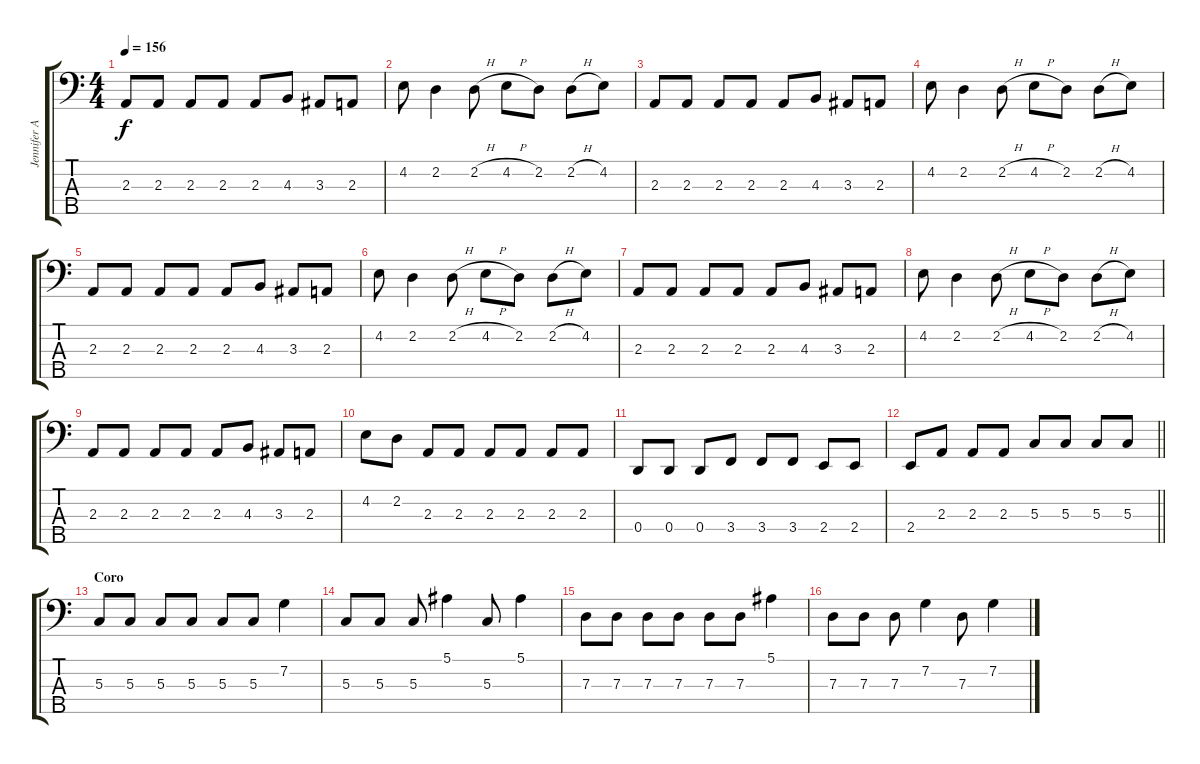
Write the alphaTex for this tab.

\track ("Jennifer Arroyo" "Jennifer A") {instrument electricbassfinger}
\staff {score tabs}
\tuning (F2 C2 G1 D1 A0) {hide}
\ts (4 4)
\tempo 156
\clef f4
\ks c
2.3.8{dy f} 2.3.8 2.3.8 2.3.8 2.3.8 4.3.8 3.3.8 2.3.8 |
4.2.8 2.2.4 2.2{h}.8 4.2{h}.8 2.2.8 2.2{h}.8 4.2.8 |
2.3.8 2.3.8 2.3.8 2.3.8 2.3.8 4.3.8 3.3.8 2.3.8 |
4.2.8 2.2.4 2.2{h}.8 4.2{h}.8 2.2.8 2.2{h}.8 4.2.8 |
2.3.8 2.3.8 2.3.8 2.3.8 2.3.8 4.3.8 3.3.8 2.3.8 |
4.2.8 2.2.4 2.2{h}.8 4.2{h}.8 2.2.8 2.2{h}.8 4.2.8 |
2.3.8 2.3.8 2.3.8 2.3.8 2.3.8 4.3.8 3.3.8 2.3.8 |
4.2.8 2.2.4 2.2{h}.8 4.2{h}.8 2.2.8 2.2{h}.8 4.2.8 |
2.3.8 2.3.8 2.3.8 2.3.8 2.3.8 4.3.8 3.3.8 2.3.8 |
4.2.8 2.2.8 2.3.8 2.3.8 2.3.8 2.3.8 2.3.8 2.3.8 |
0.4.8 0.4.8 0.4.8 3.4.8 3.4.8 3.4.8 2.4.8 2.4.8 |
\barLineRight lightlight
2.4.8 2.3.8 2.3.8 2.3.8 5.3.8 5.3.8 5.3.8 5.3.8 |
\section ("" "Coro")
5.3.8 5.3.8 5.3.8 5.3.8 5.3.8 5.3.8 7.2.4 |
5.3.8 5.3.8 5.3.8 5.1.4 5.3.8 5.1.4 |
7.3.8 7.3.8 7.3.8 7.3.8 7.3.8 7.3.8 5.1.4 |
7.3.8 7.3.8 7.3.8 7.2.4 7.3.8 7.2.4
